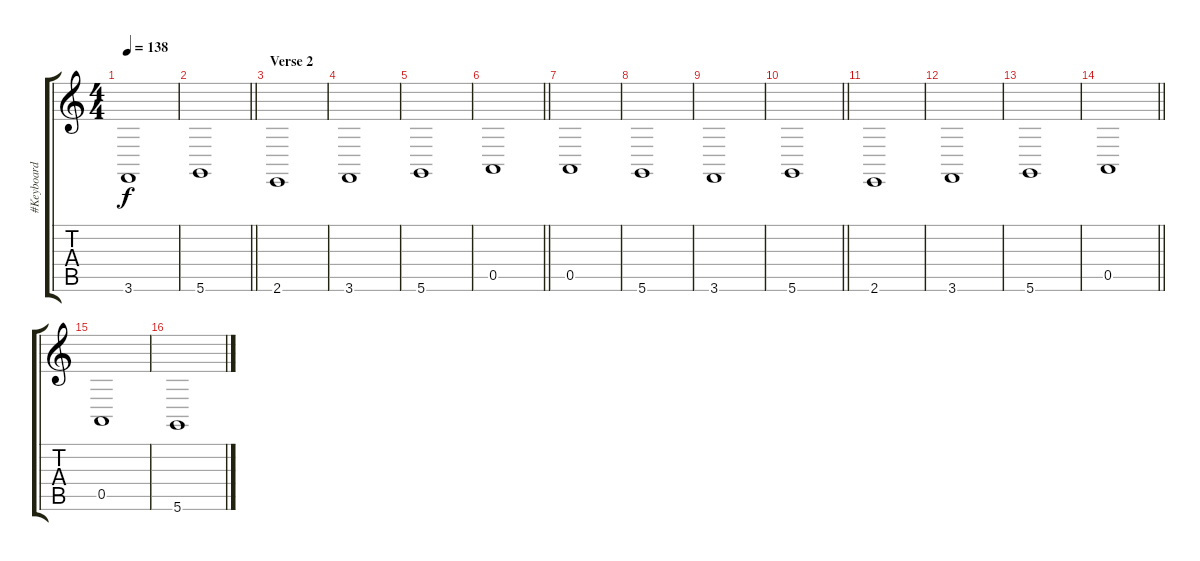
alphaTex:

\track ("#Keyboard 1" "#Keyboard ") {instrument pad2warm}
\staff {score tabs}
\tuning (E4 B3 G3 D3 A2 D2) {hide}
\ts (4 4)
\tempo 138
\clef g2
\ks c
3.6.1{dy f} |
\barLineRight lightlight
5.6.1 |
\section ("" "Verse 2")
2.6.1 |
3.6.1 |
5.6.1 |
\barLineRight lightlight
0.5.1 |
0.5.1 |
5.6.1 |
3.6.1 |
\barLineRight lightlight
5.6.1 |
2.6.1 |
3.6.1 |
5.6.1 |
\barLineRight lightlight
0.5.1 |
0.5.1 |
5.6.1
